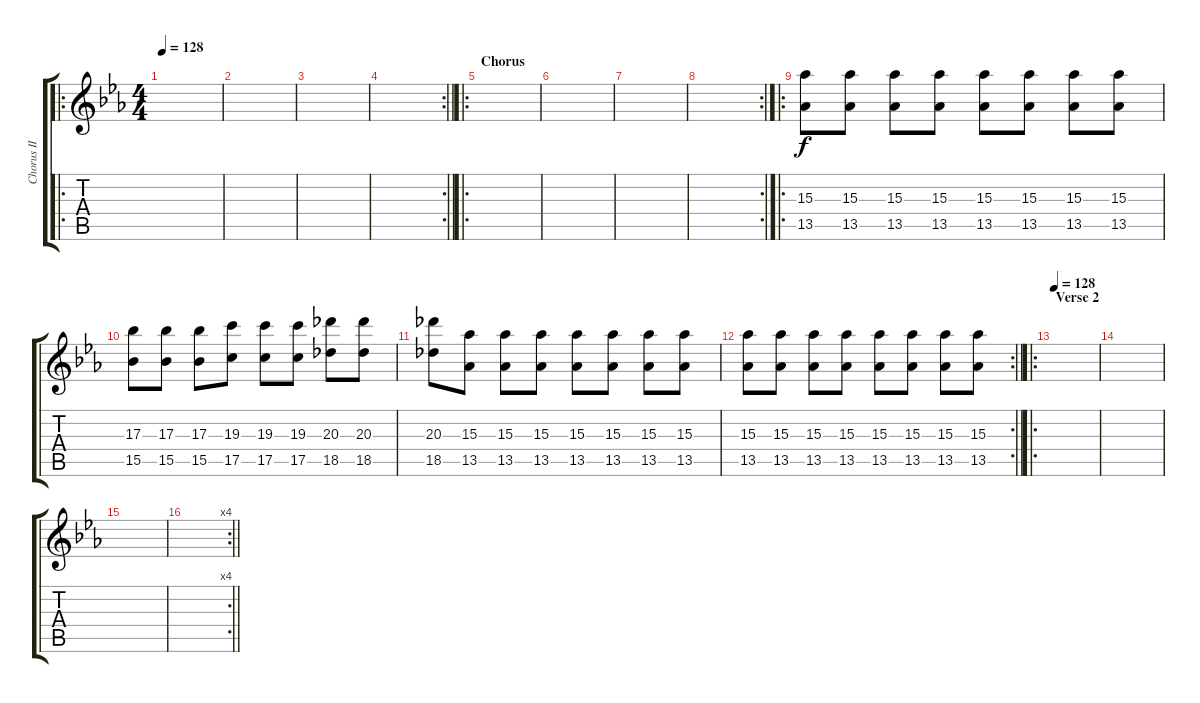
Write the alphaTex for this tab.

\track ("Chorus II" "Chorus II") {instrument distortionguitar}
\staff {score tabs}
\tuning (D4 A3 F3 C3 G2 C2) {hide}
\ro
\ts (4 4)
\tempo 128
\clef g2
\ks cminor
|
|
|
\rc 2
\barLineRight lightlight
|
\ro
\section ("" "Chorus")
|
|
|
\rc 2
|
\ro
(15.3 13.5).8 (15.3 13.5).8 (15.3 13.5).8 (15.3 13.5).8 (15.3 13.5).8 (15.3 13.5).8 (15.3 13.5).8 (15.3 13.5).8 |
(17.3 15.5).8 (17.3 15.5).8 (17.3 15.5).8 (19.3 17.5).8 (19.3 17.5).8 (19.3 17.5).8 (20.3 18.5).8 (20.3 18.5).8 |
(20.3 18.5).8 (15.3 13.5).8 (15.3 13.5).8 (15.3 13.5).8 (15.3 13.5).8 (15.3 13.5).8 (15.3 13.5).8 (15.3 13.5).8 |
\rc 2
\barLineRight lightlight
(15.3 13.5).8 (15.3 13.5).8 (15.3 13.5).8 (15.3 13.5).8 (15.3 13.5).8 (15.3 13.5).8 (15.3 13.5).8 (15.3 13.5).8 |
\ro
\section ("" "Verse 2")
\tempo 128
|
|
|
\rc 4
\barLineRight lightlight
